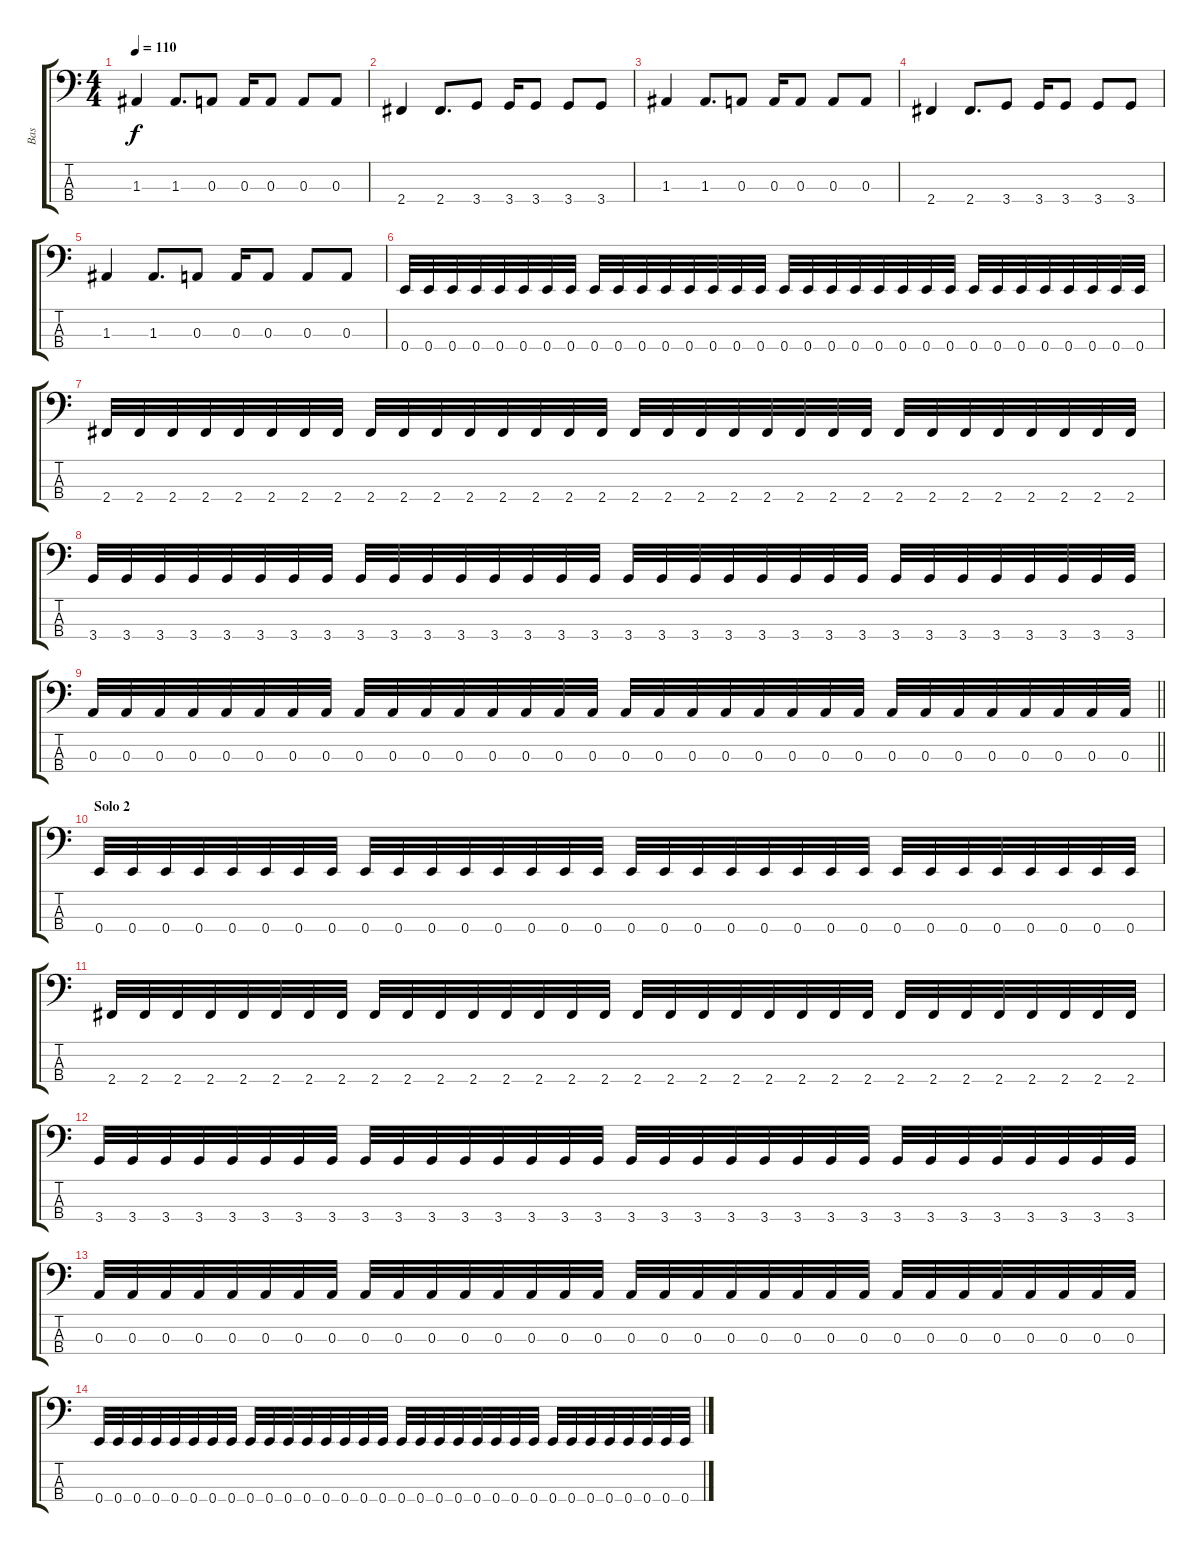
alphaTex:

\track ("Bas" "Bas") {instrument electricbasspick}
\staff {score tabs}
\tuning (G2 D2 A1 E1) {hide}
\ts (4 4)
\tempo 110
\clef f4
\ks c
1.3.4{dy f} 1.3.8{d} 0.3.8 0.3.16 0.3.8 0.3.8 0.3.8 |
2.4.4 2.4.8{d} 3.4.8 3.4.16 3.4.8 3.4.8 3.4.8 |
1.3.4 1.3.8{d} 0.3.8 0.3.16 0.3.8 0.3.8 0.3.8 |
2.4.4 2.4.8{d} 3.4.8 3.4.16 3.4.8 3.4.8 3.4.8 |
1.3.4 1.3.8{d} 0.3.8 0.3.16 0.3.8 0.3.8 0.3.8 |
0.4.32 0.4.32 0.4.32 0.4.32 0.4.32 0.4.32 0.4.32 0.4.32 0.4.32 0.4.32 0.4.32 0.4.32 0.4.32 0.4.32 0.4.32 0.4.32 0.4.32 0.4.32 0.4.32 0.4.32 0.4.32 0.4.32 0.4.32 0.4.32 0.4.32 0.4.32 0.4.32 0.4.32 0.4.32 0.4.32 0.4.32 0.4.32 |
2.4.32 2.4.32 2.4.32 2.4.32 2.4.32 2.4.32 2.4.32 2.4.32 2.4.32 2.4.32 2.4.32 2.4.32 2.4.32 2.4.32 2.4.32 2.4.32 2.4.32 2.4.32 2.4.32 2.4.32 2.4.32 2.4.32 2.4.32 2.4.32 2.4.32 2.4.32 2.4.32 2.4.32 2.4.32 2.4.32 2.4.32 2.4.32 |
3.4.32 3.4.32 3.4.32 3.4.32 3.4.32 3.4.32 3.4.32 3.4.32 3.4.32 3.4.32 3.4.32 3.4.32 3.4.32 3.4.32 3.4.32 3.4.32 3.4.32 3.4.32 3.4.32 3.4.32 3.4.32 3.4.32 3.4.32 3.4.32 3.4.32 3.4.32 3.4.32 3.4.32 3.4.32 3.4.32 3.4.32 3.4.32 |
\barLineRight lightlight
0.3.32 0.3.32 0.3.32 0.3.32 0.3.32 0.3.32 0.3.32 0.3.32 0.3.32 0.3.32 0.3.32 0.3.32 0.3.32 0.3.32 0.3.32 0.3.32 0.3.32 0.3.32 0.3.32 0.3.32 0.3.32 0.3.32 0.3.32 0.3.32 0.3.32 0.3.32 0.3.32 0.3.32 0.3.32 0.3.32 0.3.32 0.3.32 |
\section ("" "Solo 2")
0.4.32 0.4.32 0.4.32 0.4.32 0.4.32 0.4.32 0.4.32 0.4.32 0.4.32 0.4.32 0.4.32 0.4.32 0.4.32 0.4.32 0.4.32 0.4.32 0.4.32 0.4.32 0.4.32 0.4.32 0.4.32 0.4.32 0.4.32 0.4.32 0.4.32 0.4.32 0.4.32 0.4.32 0.4.32 0.4.32 0.4.32 0.4.32 |
2.4.32 2.4.32 2.4.32 2.4.32 2.4.32 2.4.32 2.4.32 2.4.32 2.4.32 2.4.32 2.4.32 2.4.32 2.4.32 2.4.32 2.4.32 2.4.32 2.4.32 2.4.32 2.4.32 2.4.32 2.4.32 2.4.32 2.4.32 2.4.32 2.4.32 2.4.32 2.4.32 2.4.32 2.4.32 2.4.32 2.4.32 2.4.32 |
3.4.32 3.4.32 3.4.32 3.4.32 3.4.32 3.4.32 3.4.32 3.4.32 3.4.32 3.4.32 3.4.32 3.4.32 3.4.32 3.4.32 3.4.32 3.4.32 3.4.32 3.4.32 3.4.32 3.4.32 3.4.32 3.4.32 3.4.32 3.4.32 3.4.32 3.4.32 3.4.32 3.4.32 3.4.32 3.4.32 3.4.32 3.4.32 |
0.3.32 0.3.32 0.3.32 0.3.32 0.3.32 0.3.32 0.3.32 0.3.32 0.3.32 0.3.32 0.3.32 0.3.32 0.3.32 0.3.32 0.3.32 0.3.32 0.3.32 0.3.32 0.3.32 0.3.32 0.3.32 0.3.32 0.3.32 0.3.32 0.3.32 0.3.32 0.3.32 0.3.32 0.3.32 0.3.32 0.3.32 0.3.32 |
0.4.32 0.4.32 0.4.32 0.4.32 0.4.32 0.4.32 0.4.32 0.4.32 0.4.32 0.4.32 0.4.32 0.4.32 0.4.32 0.4.32 0.4.32 0.4.32 0.4.32 0.4.32 0.4.32 0.4.32 0.4.32 0.4.32 0.4.32 0.4.32 0.4.32 0.4.32 0.4.32 0.4.32 0.4.32 0.4.32 0.4.32 0.4.32
